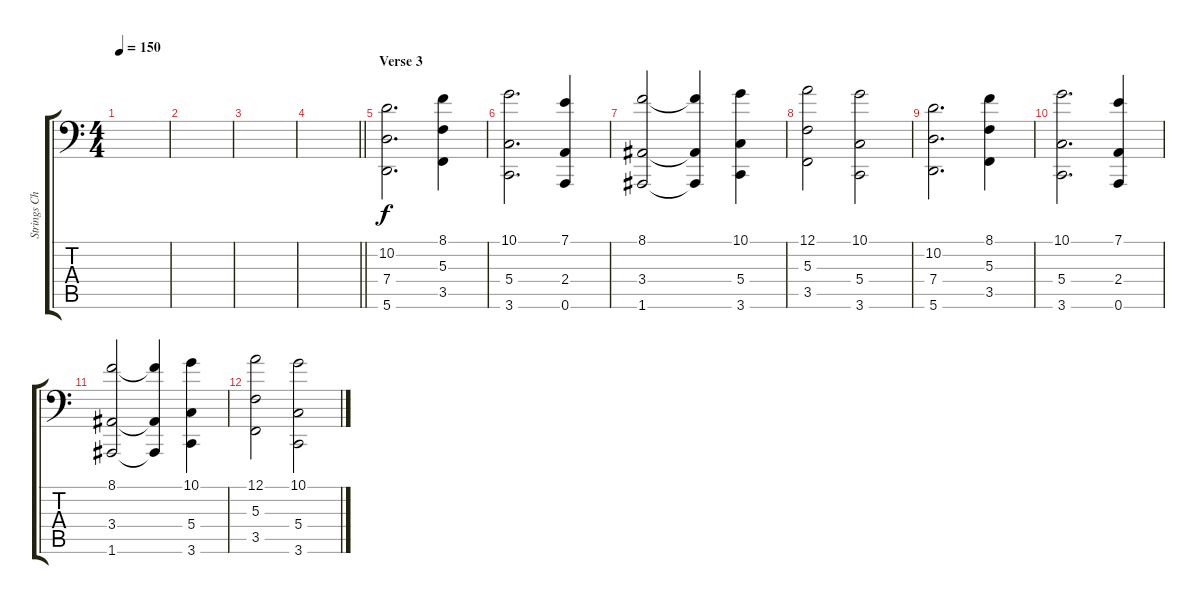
\track ("Strings Chords" "Strings Ch") {instrument stringensemble1}
\staff {score tabs}
\tuning (A3 E3 C3 G2 D2 A1) {hide}
\ts (4 4)
\tempo 150
\clef f4
\ks c
|
|
|
\barLineRight lightlight
|
\section ("" "Verse 3")
(10.2 7.4 5.6).2{d} (8.1 5.3 3.5).4 |
(10.1 5.4 3.6).2{d} (7.1 2.4 0.6).4 |
(8.1 3.4 1.6).2 (8.1{t} 3.4{t} 1.6{t}).4 (10.1 5.4 3.6).4 |
(12.1 5.3 3.5).2 (10.1 5.4 3.6).2 |
(10.2 7.4 5.6).2{d} (8.1 5.3 3.5).4 |
(10.1 5.4 3.6).2{d} (7.1 2.4 0.6).4 |
(8.1 3.4 1.6).2 (8.1{t} 3.4{t} 1.6{t}).4 (10.1 5.4 3.6).4 |
(12.1 5.3 3.5).2 (10.1 5.4 3.6).2
